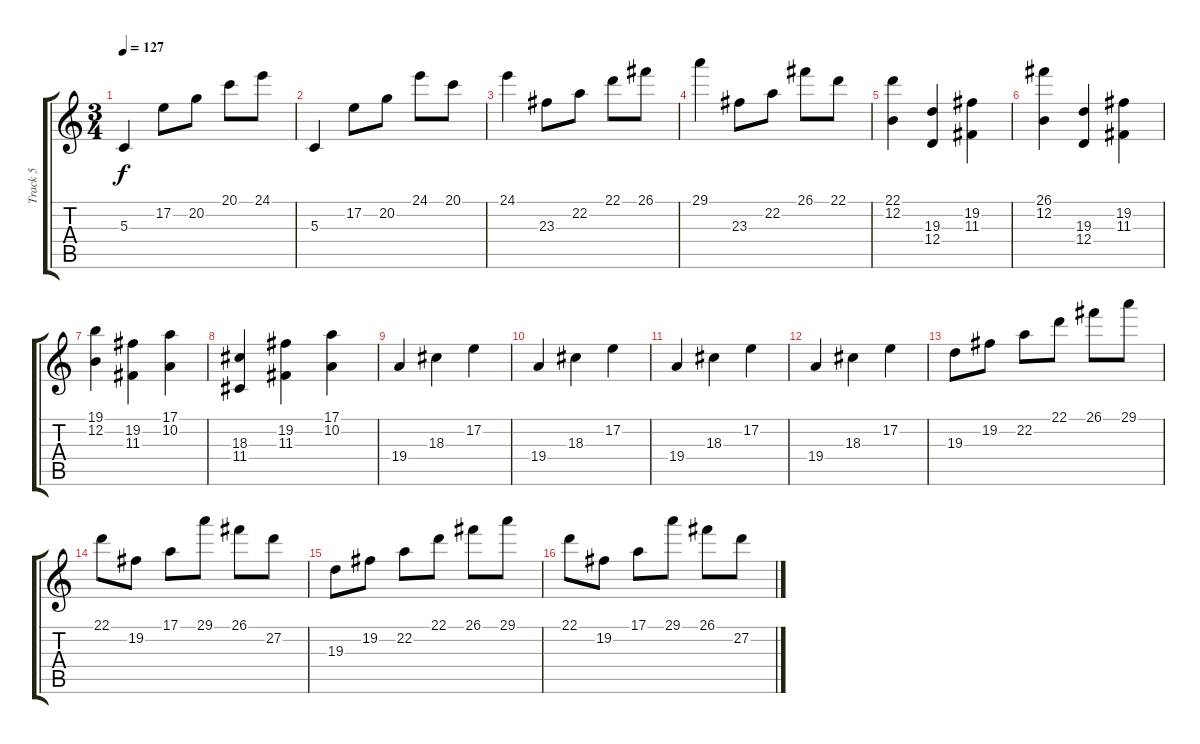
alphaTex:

\track ("Track 5" "Track 5") {instrument brightacousticpiano}
\staff {score tabs}
\tuning (E4 B3 G3 D3 A2 E2) {hide}
\ts (3 4)
\tempo 127
\clef g2
\ks c
5.3.4{dy f} 17.2.8 20.2.8 20.1.8 24.1.8 |
5.3.4 17.2.8 20.2.8 24.1.8 20.1.8 |
24.1.4 23.3.8 22.2.8 22.1.8 26.1.8 |
29.1.4 23.3.8 22.2.8 26.1.8 22.1.8 |
(22.1 12.2).4 (19.3 12.4).4 (19.2 11.3).4 |
(26.1 12.2).4 (19.3 12.4).4 (19.2 11.3).4 |
(19.1 12.2).4 (19.2 11.3).4 (17.1 10.2).4 |
(18.3 11.4).4 (19.2 11.3).4 (17.1 10.2).4 |
19.4.4 18.3.4 17.2.4 |
19.4.4 18.3.4 17.2.4 |
19.4.4 18.3.4 17.2.4 |
19.4.4 18.3.4 17.2.4 |
19.3.8 19.2.8 22.2.8 22.1.8 26.1.8 29.1.8 |
22.1.8 19.2.8 17.1.8 29.1.8 26.1.8 27.2.8 |
19.3.8 19.2.8 22.2.8 22.1.8 26.1.8 29.1.8 |
22.1.8 19.2.8 17.1.8 29.1.8 26.1.8 27.2.8
